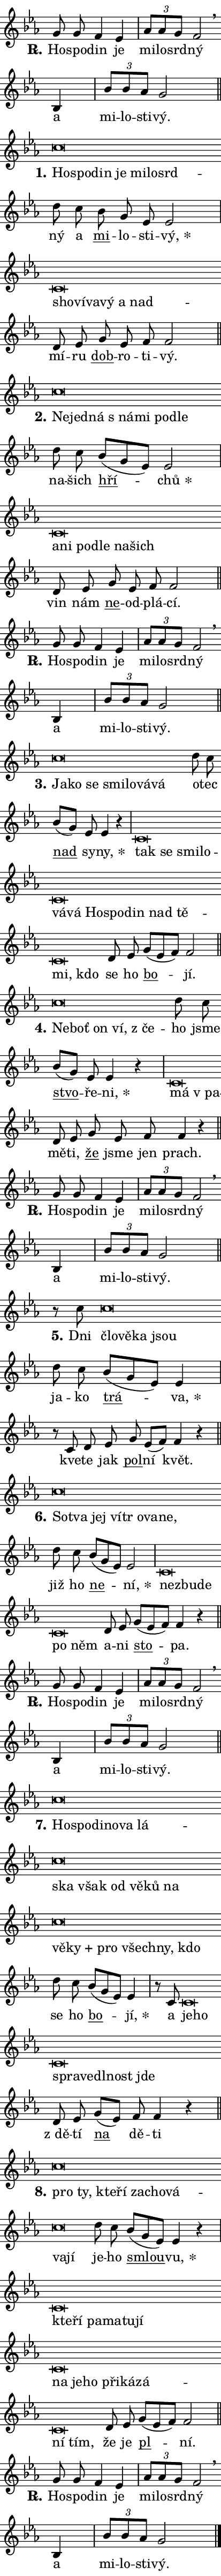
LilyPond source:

\version "2.22.1"
\header { tagline = "" }
\paper {
  indent = 0\cm
  top-margin = 0\cm
  right-margin = 0\cm
  bottom-margin = 0\cm
  left-margin = 0\cm
  paper-width = 7\cm
  page-breaking = #ly:one-page-breaking
  system-system-spacing.basic-distance = #11
  score-system-spacing.basic-distance = #11
  ragged-last = ##f
}


%% Author: Thomas Morley
%% https://lists.gnu.org/archive/html/lilypond-user/2020-05/msg00002.html
#(define (line-position grob)
"Returns position of @var[grob} in current system:
   @code{'start}, if at first time-step
   @code{'end}, if at last time-step
   @code{'middle} otherwise
"
  (let* ((col (ly:item-get-column grob))
         (ln (ly:grob-object col 'left-neighbor))
         (rn (ly:grob-object col 'right-neighbor))
         (col-to-check-left (if (ly:grob? ln) ln col))
         (col-to-check-right (if (ly:grob? rn) rn col))
         (break-dir-left
           (and
             (ly:grob-property col-to-check-left 'non-musical #f)
             (ly:item-break-dir col-to-check-left)))
         (break-dir-right
           (and
             (ly:grob-property col-to-check-right 'non-musical #f)
             (ly:item-break-dir col-to-check-right))))
        (cond ((eqv? 1 break-dir-left) 'start)
              ((eqv? -1 break-dir-right) 'end)
              (else 'middle))))

#(define (tranparent-at-line-position vctor)
  (lambda (grob)
  "Relying on @code{line-position} select the relevant enry from @var{vctor}.
Used to determine transparency,"
    (case (line-position grob)
      ((end) (not (vector-ref vctor 0)))
      ((middle) (not (vector-ref vctor 1)))
      ((start) (not (vector-ref vctor 2))))))

noteHeadBreakVisibility =
#(define-music-function (break-visibility)(vector?)
"Makes @code{NoteHead}s transparent relying on @var{break-visibility}"
#{
  \override NoteHead.transparent =
    #(tranparent-at-line-position break-visibility)
#})

#(define delete-ledgers-for-transparent-note-heads
  (lambda (grob)
    "Reads whether a @code{NoteHead} is transparent.
If so this @code{NoteHead} is removed from @code{'note-heads} from
@var{grob}, which is supposed to be @code{LedgerLineSpanner}.
As a result ledgers are not printed for this @code{NoteHead}"
    (let* ((nhds-array (ly:grob-object grob 'note-heads))
           (nhds-list
             (if (ly:grob-array? nhds-array)
                 (ly:grob-array->list nhds-array)
                 '()))
           ;; Relies on the transparent-property being done before
           ;; Staff.LedgerLineSpanner.after-line-breaking is executed.
           ;; This is fragile ...
           (to-keep
             (remove
               (lambda (nhd)
                 (ly:grob-property nhd 'transparent #f))
               nhds-list)))
      ;; TODO find a better method to iterate over grob-arrays, similiar
      ;; to filter/remove etc for lists
      ;; For now rebuilt from scratch
      (set! (ly:grob-object grob 'note-heads)  '())
      (for-each
        (lambda (nhd)
          (ly:pointer-group-interface::add-grob grob 'note-heads nhd))
        to-keep))))

hideNotes = {
  \noteHeadBreakVisibility #begin-of-line-visible
}
unHideNotes = {
  \noteHeadBreakVisibility #all-visible
}

% work-around for resetting accidentals
% https://lilypond.org/doc/v2.23/Documentation/notation/displaying-rhythms#unmetered-music
cadenzaMeasure = {
  \cadenzaOff
  \partial 1024 s1024
  \cadenzaOn
}

#(define-markup-command (accent layout props text) (markup?)
  "Underline accented syllable"
  (interpret-markup layout props
    #{\markup \override #'(offset . 4.3) \underline { #text }#}))

responsum = \markup \concat {
  "R" \hspace #-1.05 \path #0.1 #'((moveto 0 0.07) (lineto 0.9 0.8)) \hspace #0.05 "."
}

\layout {
    \context {
        \Staff
        \remove "Time_signature_engraver"
        \override LedgerLineSpanner.after-line-breaking = #delete-ledgers-for-transparent-note-heads
    }
    \context {
        \Voice {
            \override NoteHead.output-attributes = #'((class . "notehead"))
            \override Hairpin.height = #0.55
        }
    }
    \context {
        \Lyrics {
            \override StanzaNumber.output-attributes = #'((class . "stanzanumber"))
            \override LyricSpace.minimum-distance = #0.9
            \override LyricText.font-name = #"TeX Gyre Schola"
            \override LyricText.font-size = 1
            \override StanzaNumber.font-name = #"TeX Gyre Schola Bold"
            \override StanzaNumber.font-size = 1
        }
    }
}

% magnetic-lyrics.ily
%
%   written by
%     Jean Abou Samra <jean@abou-samra.fr>
%     Werner Lemberg <wl@gnu.org>
%
%   adapted by
%     Jiri Hon <jiri.hon@gmail.com>
%
% Version 2022-Apr-15

% https://www.mail-archive.com/lilypond-user@gnu.org/msg149350.html

#(define (Left_hyphen_pointer_engraver context)
   "Collect syllable-hyphen-syllable occurrences in lyrics and store
them in properties.  This engraver only looks to the left.  For
example, if the lyrics input is @code{foo -- bar}, it does the
following.

@itemize @bullet
@item
Set the @code{text} property of the @code{LyricHyphen} grob between
@q{foo} and @q{bar} to @code{foo}.

@item
Set the @code{left-hyphen} property of the @code{LyricText} grob with
text @q{foo} to the @code{LyricHyphen} grob between @q{foo} and
@q{bar}.
@end itemize

Use this auxiliary engraver in combination with the
@code{lyric-@/text::@/apply-@/magnetic-@/offset!} hook."
   (let ((hyphen #f)
         (text #f))
     (make-engraver
      (acknowledgers
       ((lyric-syllable-interface engraver grob source-engraver)
        (set! text grob)))
      (end-acknowledgers
       ((lyric-hyphen-interface engraver grob source-engraver)
        ;(when (not (grob::has-interface grob 'lyric-space-interface))
          (set! hyphen grob)));)
      ((stop-translation-timestep engraver)
       (when (and text hyphen)
         (ly:grob-set-object! text 'left-hyphen hyphen))
       (set! text #f)
       (set! hyphen #f)))))

#(define (lyric-text::apply-magnetic-offset! grob)
   "If the space between two syllables is less than the value in
property @code{LyricText@/.details@/.squash-threshold}, move the right
syllable to the left so that it gets concatenated with the left
syllable.

Use this function as a hook for
@code{LyricText@/.after-@/line-@/breaking} if the
@code{Left_@/hyphen_@/pointer_@/engraver} is active."
   (let ((hyphen (ly:grob-object grob 'left-hyphen #f)))
     (when hyphen
       (let ((left-text (ly:spanner-bound hyphen LEFT)))
         (when (grob::has-interface left-text 'lyric-syllable-interface)
           (let* ((common (ly:grob-common-refpoint grob left-text X))
                  (this-x-ext (ly:grob-extent grob common X))
                  (left-x-ext
                   (begin
                     ;; Trigger magnetism for left-text.
                     (ly:grob-property left-text 'after-line-breaking)
                     (ly:grob-extent left-text common X)))
                  ;; `delta` is the gap width between two syllables.
                  (delta (- (interval-start this-x-ext)
                            (interval-end left-x-ext)))
                  (details (ly:grob-property grob 'details))
                  (threshold (assoc-get 'squash-threshold details 0.2)))
             (when (< delta threshold)
               (let* (;; We have to manipulate the input text so that
                      ;; ligatures crossing syllable boundaries are not
                      ;; disabled.  For languages based on the Latin
                      ;; script this is essentially a beautification.
                      ;; However, for non-Western scripts it can be a
                      ;; necessity.
                      (lt (ly:grob-property left-text 'text))
                      (rt (ly:grob-property grob 'text))
                      (is-space (grob::has-interface hyphen 'lyric-space-interface))
                      (space (if is-space " " ""))
                      (space-markup (grob-interpret-markup grob " "))
                      (space-size (interval-length (ly:stencil-extent space-markup X)))
                      (extra-delta (if is-space space-size 0))
                      ;; Append new syllable.
                      (ltrt-space (if (and (string? lt) (string? rt))
                                (string-append lt space rt)
                                (make-concat-markup (list lt space rt))))
                      ;; Right-align `ltrt` to the right side.
                      (ltrt-space-markup (grob-interpret-markup
                               grob
                               (make-translate-markup
                                (cons (interval-length this-x-ext) 0)
                                (make-right-align-markup ltrt-space)))))
                 (begin
                   ;; Don't print `left-text`.
                   (ly:grob-set-property! left-text 'stencil #f)
                   ;; Set text and stencil (which holds all collected
                   ;; syllables so far) and shift it to the left.
                   (ly:grob-set-property! grob 'text ltrt-space)
                   (ly:grob-set-property! grob 'stencil ltrt-space-markup)
                   (ly:grob-translate-axis! grob (- (- delta extra-delta)) X))))))))))


#(define (lyric-hyphen::displace-bounds-first grob)
   ;; Make very sure this callback isn't triggered too early.
   (let ((left (ly:spanner-bound grob LEFT))
         (right (ly:spanner-bound grob RIGHT)))
     (ly:grob-property left 'after-line-breaking)
     (ly:grob-property right 'after-line-breaking)
     (ly:lyric-hyphen::print grob)))

squashThreshold = #0.4

\layout {
  \context {
    \Lyrics
    \consists #Left_hyphen_pointer_engraver
    \override LyricText.after-line-breaking =
      #lyric-text::apply-magnetic-offset!
    \override LyricHyphen.stencil = #lyric-hyphen::displace-bounds-first
    \override LyricText.details.squash-threshold = \squashThreshold
    \override LyricHyphen.minimum-distance = 0
    \override LyricHyphen.minimum-length = \squashThreshold
  }
}

squash = \override LyricText.details.squash-threshold = 9999
unSquash = \override LyricText.details.squash-threshold = \squashThreshold

left = \override LyricText.self-alignment-X = #LEFT
unLeft = \revert LyricText.self-alignment-X

starOffset = #(lambda (grob) 
                (let ((x_offset (ly:self-alignment-interface::aligned-on-x-parent grob)))
                  (if (= x_offset 0) 0 (+ x_offset 1.2))))

star = #(define-music-function (syllable)(string?)
"Append star separator at the end of a syllable"
#{
  \once \override LyricText.X-offset = #starOffset
  \lyricmode { \markup {
    #syllable
    \override #'((font-name . "TeX Gyre Schola Bold")) \hspace #0.2 \lower #0.65 \larger "*"
  } }
#})

starAccent = #(define-music-function (syllable)(string?)
"Append star separator at the end of a syllable and make accent"
#{
  \once \override LyricText.X-offset = #starOffset
  \lyricmode { \markup {
    \accent #syllable
    \override #'((font-name . "TeX Gyre Schola Bold")) \hspace #0.2 \lower #0.65 \larger "*"
  } }
#})

breath = #(define-music-function (syllable)(string?)
"Append breathing indicator at the end of a syllable"
#{
  \lyricmode { \markup { #syllable "+" } }
#})

optionalBreath = #(define-music-function (syllable)(string?)
"Append optional breathing indicator at the end of a syllable"
#{
  \lyricmode { \markup { #syllable "(+)" } }
#})


\score {
    <<
        \new Voice = "melody" { \cadenzaOn \key es \major \relative { g'8 g f4 es \cadenzaMeasure \bar "|" \tuplet 3/2 { as8[ as g] } f2 \breathe \bar "" bes,4 \cadenzaMeasure \bar "|" \tuplet 3/2 {bes'8[ bes as] } g2 \cadenzaMeasure \bar "||" \break }
\relative { c''\breve*1/16 \hideNotes \breve*1/16 \bar "" \breve*1/16 \bar "" \breve*1/16 \bar "" \breve*1/16 \bar "" \breve*1/16 \breve*1/16 \bar "" \unHideNotes d8 c \bar "" bes g es es2 \cadenzaMeasure \bar "|" c\breve*1/16 \hideNotes \breve*1/16 \bar "" \breve*1/16 \bar "" \breve*1/16 \bar "" \breve*1/16 \breve*1/16 \bar "" \unHideNotes d8 es \bar "" g es f f2 \cadenzaMeasure \bar "||" \break }
\relative { c''\breve*1/16 \hideNotes \breve*1/16 \bar "" \breve*1/16 \bar "" \breve*1/16 \bar "" \breve*1/16 \bar "" \breve*1/16 \breve*1/16 \bar "" \unHideNotes d8 c \bar "" bes[( g es)] es2 \cadenzaMeasure \bar "|" c\breve*1/16 \hideNotes \breve*1/16 \bar "" \breve*1/16 \bar "" \breve*1/16 \bar "" \breve*1/16 \breve*1/16 \bar "" \unHideNotes d8 es \bar "" g es f f2 \cadenzaMeasure \bar "||" \break }
\relative { g'8 g f4 es \cadenzaMeasure \bar "|" \tuplet 3/2 { as8[ as g] } f2 \breathe \bar "" bes,4 \cadenzaMeasure \bar "|" \tuplet 3/2 {bes'8[ bes as] } g2 \cadenzaMeasure \bar "||" \break }
\relative { c''\breve*1/16 \hideNotes \breve*1/16 \bar "" \breve*1/16 \bar "" \breve*1/16 \bar "" \breve*1/16 \bar "" \breve*1/16 \breve*1/16 \bar "" \unHideNotes d8 c \bar "" bes[( g)] es es4 r \cadenzaMeasure \bar "|" c\breve*1/16 \hideNotes \breve*1/16 \bar "" \breve*1/16 \bar "" \breve*1/16 \bar "" \breve*1/16 \bar "" \breve*1/16 \bar "" \breve*1/16 \bar "" \breve*1/16 \bar "" \breve*1/16 \bar "" \breve*1/16 \bar "" \breve*1/16 \bar "" \breve*1/16 \breve*1/16 \bar "" \unHideNotes d8 es \bar "" g[( es f)] f2 \cadenzaMeasure \bar "||" \break }
\relative { c''\breve*1/16 \hideNotes \breve*1/16 \bar "" \breve*1/16 \bar "" \breve*1/16 \breve*1/16 \bar "" \unHideNotes d8 c \bar "" bes[( g)] es es4 r \cadenzaMeasure \bar "|" c\breve*1/16 \hideNotes \breve*1/16 \bar "" \unHideNotes d8 es \bar "" g es f f4 r \cadenzaMeasure \bar "||" \break }
\relative { g'8 g f4 es \cadenzaMeasure \bar "|" \tuplet 3/2 { as8[ as g] } f2 \breathe \bar "" bes,4 \cadenzaMeasure \bar "|" \tuplet 3/2 {bes'8[ bes as] } g2 \cadenzaMeasure \bar "||" \break }
\relative { r8 c''8 c\breve*1/16 \hideNotes \breve*1/16 \bar "" \breve*1/16 \breve*1/16 \bar "" \unHideNotes d8 c \bar "" bes[( g es)] es4 \cadenzaMeasure \bar "|" r8 c d8 es \bar "" g es[( f)] f4 r \cadenzaMeasure \bar "||" \break }
\relative { c''\breve*1/16 \hideNotes \breve*1/16 \bar "" \breve*1/16 \bar "" \breve*1/16 \bar "" \breve*1/16 \bar "" \breve*1/16 \bar "" \breve*1/16 \breve*1/16 \bar "" \unHideNotes d8 c \bar "" bes[( g es)] es2 \cadenzaMeasure \bar "|" c\breve*1/16 \hideNotes \breve*1/16 \bar "" \breve*1/16 \bar "" \breve*1/16 \breve*1/16 \bar "" \unHideNotes d8 es \bar "" g[( es f)] f4 r \cadenzaMeasure \bar "||" \break }
\relative { g'8 g f4 es \cadenzaMeasure \bar "|" \tuplet 3/2 { as8[ as g] } f2 \breathe \bar "" bes,4 \cadenzaMeasure \bar "|" \tuplet 3/2 {bes'8[ bes as] } g2 \cadenzaMeasure \bar "||" \break }
\relative { c''\breve*1/16 \hideNotes \breve*1/16 \bar "" \breve*1/16 \bar "" \breve*1/16 \bar "" \breve*1/16 \bar "" \breve*1/16 \bar "" \breve*1/16 \bar "" \breve*1/16 \bar "" \breve*1/16 \bar "" \breve*1/16 \bar "" \breve*1/16 \bar "" \breve*1/16 \bar "" \breve*1/16 \bar "" \breve*1/16 \bar "" \breve*1/16 \bar "" \breve*1/16 \bar "" \breve*1/16 \breve*1/16 \bar "" \unHideNotes d8 c \bar "" bes[( g es)] es4 \cadenzaMeasure \bar "|" r8 c8 c\breve*1/16 \hideNotes \breve*1/16 \bar "" \breve*1/16 \bar "" \breve*1/16 \bar "" \breve*1/16 \bar "" \breve*1/16 \breve*1/16 \bar "" \unHideNotes d8 es \bar "" g[( es)] f f4 r \cadenzaMeasure \bar "||" \break }
\relative { c''\breve*1/16 \hideNotes \breve*1/16 \bar "" \breve*1/16 \bar "" \breve*1/16 \bar "" \breve*1/16 \bar "" \breve*1/16 \bar "" \breve*1/16 \bar "" \breve*1/16 \breve*1/16 \bar "" \unHideNotes d8 c \bar "" bes[( g es)] es4 r \cadenzaMeasure \bar "|" c\breve*1/16 \hideNotes \breve*1/16 \bar "" \breve*1/16 \bar "" \breve*1/16 \bar "" \breve*1/16 \bar "" \breve*1/16 \bar "" \breve*1/16 \bar "" \breve*1/16 \bar "" \breve*1/16 \bar "" \breve*1/16 \bar "" \breve*1/16 \bar "" \breve*1/16 \bar "" \breve*1/16 \breve*1/16 \bar "" \unHideNotes d8 es \bar "" g[( es f)] f2 \cadenzaMeasure \bar "||" \break }
\relative { g'8 g f4 es \cadenzaMeasure \bar "|" \tuplet 3/2 { as8[ as g] } f2 \breathe \bar "" bes,4 \cadenzaMeasure \bar "|" \tuplet 3/2 {bes'8[ bes as] } g2 \cadenzaMeasure \bar "||" \break } \bar "|." }
        \new Lyrics \lyricsto "melody" { \lyricmode { \set stanza = \responsum
Ho -- spo -- din je mi -- lo -- srd -- ný a mi -- lo -- sti -- vý.
\set stanza = "1."
\left Ho -- \squash spo -- din je mi -- lo -- srd -- \unLeft \unSquash ný a \markup \accent mi -- lo -- sti -- \star vý, \left sho -- \squash ví -- va -- vý a nad -- \unLeft \unSquash mí -- ru \markup \accent dob -- ro -- ti -- vý.
\set stanza = "2."
\left Ne -- \squash jed -- ná "s ná" -- mi po -- dle \unLeft \unSquash na -- šich \markup \accent hří -- \star chů \left a -- \squash ni po -- dle na -- šich \unLeft \unSquash vin nám \markup \accent ne -- od -- plá -- cí.
\set stanza = \responsum
Ho -- spo -- din je mi -- lo -- srd -- ný a mi -- lo -- sti -- vý.
\set stanza = "3."
\left Ja -- \squash ko se smi -- lo -- vá -- vá \unLeft \unSquash o -- tec \markup \accent nad sy -- \star ny, \left tak \squash se smi -- lo -- vá -- vá Ho -- spo -- din nad tě -- mi, kdo \unLeft \unSquash se ho \markup \accent bo -- jí.
\set stanza = "4."
\left Ne -- \squash boť on ví, "z če" -- \unLeft \unSquash ho jsme \markup \accent stvo -- ře -- \star ni, \left má \squash "v pa" -- \unLeft \unSquash mě -- ti, \markup \accent že jsme jen prach.
\set stanza = \responsum
Ho -- spo -- din je mi -- lo -- srd -- ný a mi -- lo -- sti -- vý.
\set stanza = "5."
Dni \left člo -- \squash vě -- ka jsou \unLeft \unSquash ja -- ko \markup \accent trá -- \star va, kve -- te jak \markup \accent pol -- ní květ.
\set stanza = "6."
\left So -- \squash tva jej ví -- tr o -- va -- ne, \unLeft \unSquash již ho \markup \accent ne -- \star ní, \left ne -- \squash zbu -- de po něm \unLeft \unSquash a -- ni \markup \accent sto -- pa.
\set stanza = \responsum
Ho -- spo -- din je mi -- lo -- srd -- ný a mi -- lo -- sti -- vý.
\set stanza = "7."
\left Ho -- \squash spo -- di -- no -- va lá -- ska však od vě -- ků na vě -- \breath "ky" pro všech -- ny, kdo \unLeft \unSquash se ho \markup \accent bo -- \star jí, a \left je -- \squash ho spra -- ve -- dl -- nost jde \unLeft \unSquash "z dě" -- tí \markup \accent na dě -- ti
\set stanza = "8."
\left pro \squash ty, kte -- ří za -- cho -- vá -- va -- jí \unLeft \unSquash je -- ho \markup \accent smlou -- \star vu, \left kte -- \squash ří pa -- ma -- tu -- jí na je -- ho při -- ká -- zá -- ní tím, \unLeft \unSquash že je \markup \accent pl -- ní.
\set stanza = \responsum
Ho -- spo -- din je mi -- lo -- srd -- ný a mi -- lo -- sti -- vý. } }
    >>
    \layout {}
}
